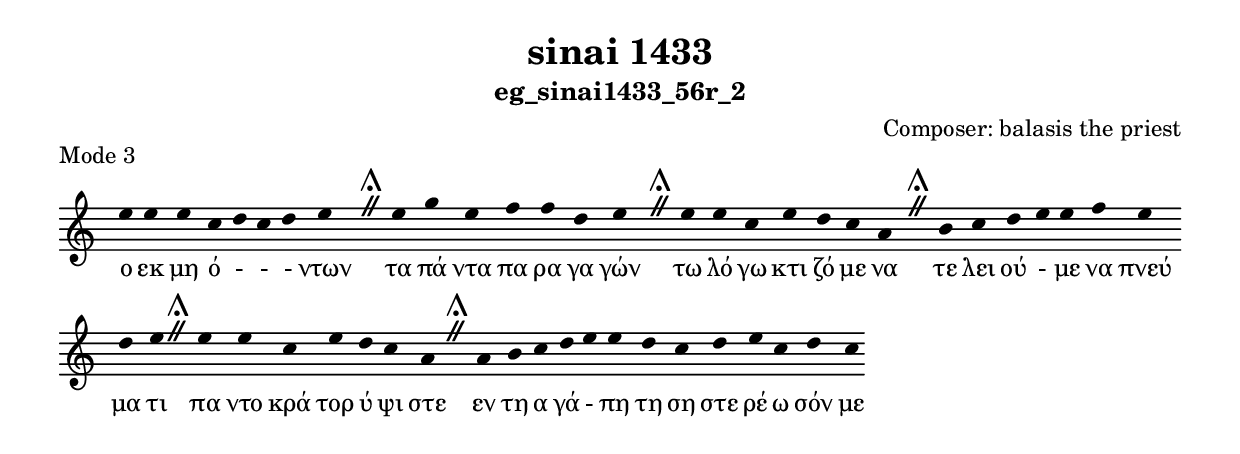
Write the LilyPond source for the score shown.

\include "gregorian.ly"

	\header {
 	  title = "sinai 1433"
	  subtitle = "eg_sinai1433_56r_2"
	  composer = "Composer: balasis the priest"
	  piece = "Mode 3"
	}

	chant = {
	  e''4 e''4 e''4 c''4 d''4 c''4 d''4 e''4 \divisioMaior
 e''4 g''4 e''4 f''4 f''4 d''4 e''4 \divisioMaior
 e''4 e''4 c''4 e''4 d''4 c''4 a'4 \divisioMaior
 b'4 c''4 d''4 e''4 e''4 f''4 e''4 d''4 e''4 \divisioMaior
 e''4 e''4 c''4 e''4 d''4 c''4 a'4 \divisioMaior
 a'4 b'4 c''4 d''4 e''4 e''4 d''4 c''4 d''4 e''4 c''4 d''4 c''4\finalis
	}

	verba = \lyricmode {ο εκ μη ό -  -  - ντων 
τα πά ντα πα ρα γα γών 
τω λό γω κτι ζό με να 
τε λει ού - με να πνεύ μα τι 
πα ντο κρά τορ ύ ψι στε 
εν τη α γά - πη τη ση στε ρέ ω σόν με 
	}


	\score {
	  \new Staff <<
	  \new Voice = "melody" \chant
	  \new Lyrics = "one" \lyricsto melody \verba
	  >>
	  \layout {
	    \context {
	      \Staff
	      \remove "Time_signature_engraver"
	      \remove "Bar_engraver"
	    }
	    \context {
	      \Voice
	      \remove "Stem_engraver"
	    }
	  }
	}